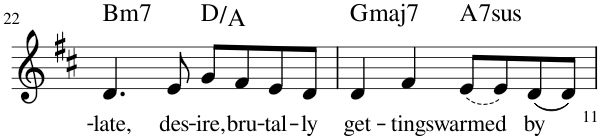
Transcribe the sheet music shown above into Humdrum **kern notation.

**kern	**text	**harte
*part1	*part1	*part1
*staff1	*staff1	*
*I"Voice	*	*
*I'Vo.	*	*
!!LO:PB:g=z
*clefG2	*	*
*k[f#c#]	*	*
*M4/4	*	*
=22	=22	=22
!	!LO:LY:b	!LO:H:kt=m7
4.d/	-late,	B:min7
!	!LO:LY:b	!
8e/	des-	.
!	!LO:LY:b	!
8g/L	-ire,	D:maj/5
!	!LO:LY:b	!
8f#/	bru-	.
!	!LO:LY:b	!
8e/	-tal-	.
!	!LO:LY:b	!
8d/J	-ly	.
=23	=23	=23
!	!LO:LY:b	!LO:H:kt=maj7
4d/	get-	G:maj7
!	!LO:LY:b	!
4f#/	-ting	.
!	!LO:LY:b	!LO:H:kt=7sus
(8e/L	swarmed	A:sus4(7)
8e/)	.	.
!	!LO:LY:b	!
(8d/	by	.
8d/J)	.	.
=	=	=
*-	*-	*-
